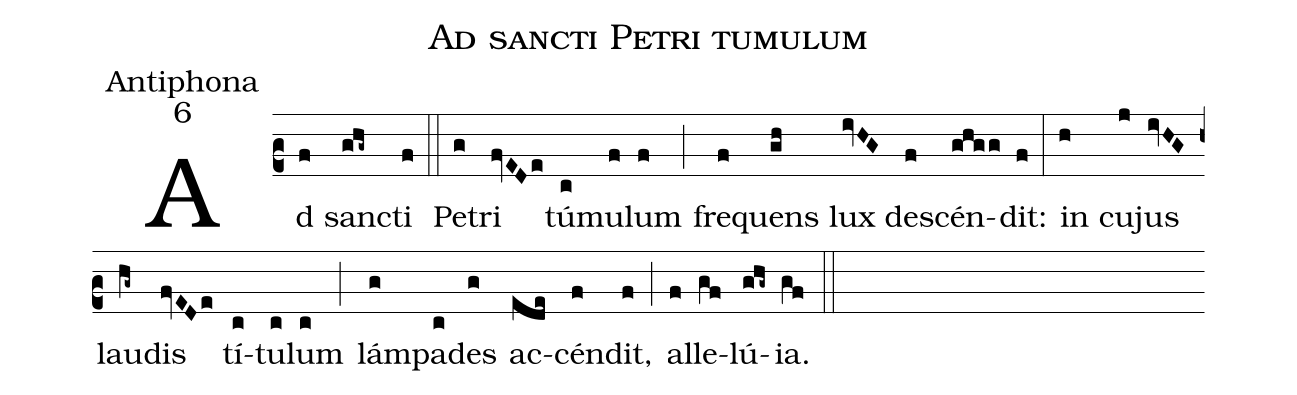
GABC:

name:Ad sancti Petri tumulum;
office-part:Antiphona;
mode:6;
%%
(c2) Ad(f) san(ghg~)cti(f) (::)
Pe(g)tri(fvEDe) tú(c)mu(f)lum(f) (;) fre(f)quens(gh) lux(ivHG) de(f)scén(ghgg)dit:(f) (:)
in(h) cu(j)jus(ivHG) lau(hg~)dis(fvEDe) tí(c)tu(c)lum(c) (;) lám(g)pa(c)des(g) ac(ede)cén(f)dit,(f) (;) al(f)le(gf)lú(ghg~)ia.(gf) (::)
